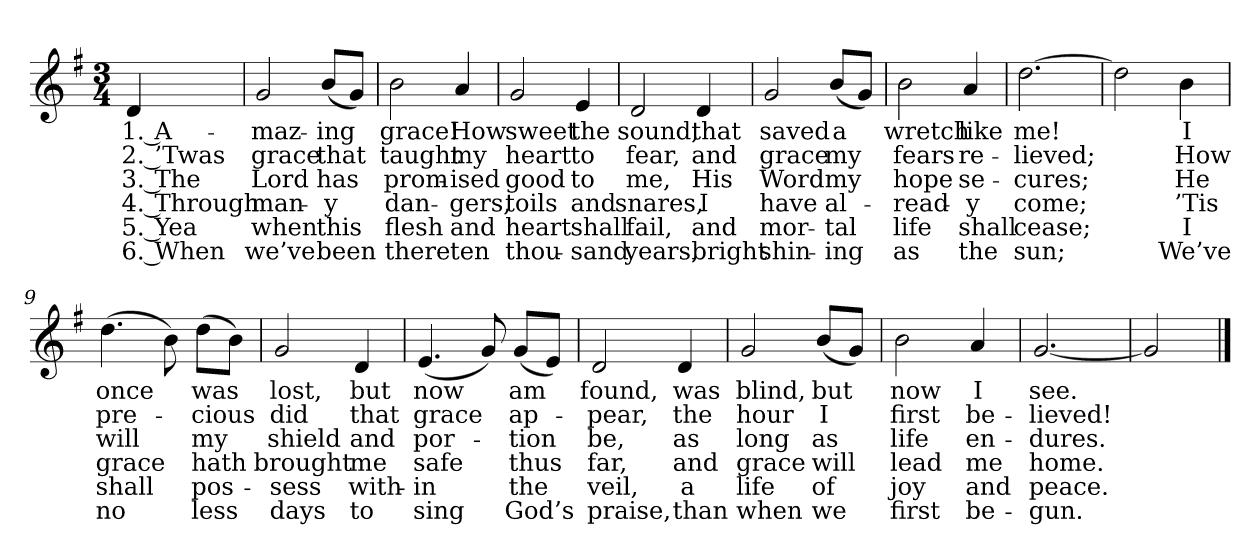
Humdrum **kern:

**kern	**text	**text	**text	**text	**text	**text
*part1	*part1	*part1	*part1	*part1	*part1	*part1
*staff1	*staff1	*staff1	*staff1	*staff1	*staff1	*staff1
*clefG2	*	*	*	*	*	*
*k[f#]	*	*	*	*	*	*
*G:	*	*	*	*	*	*
*M3/4	*	*	*	*	*	*
=	=	=	=	=	=	=
!	!LO:LY:b	!LO:LY:b	!LO:LY:b	!LO:LY:b	!LO:LY:b	!LO:LY:b
4d/	1. A-	2. ’Twas	3. The	4. Through	5. Yea	6. When
=1	=1	=1	=1	=1	=1	=1
!	!LO:LY:b	!LO:LY:b	!LO:LY:b	!LO:LY:b	!LO:LY:b	!LO:LY:b
2g/	-maz-	grace	Lord	man-	when	we’ve
!	!LO:LY:b	!LO:LY:b	!LO:LY:b	!LO:LY:b	!LO:LY:b	!LO:LY:b
(<8b/L	-ing	that	has	-y	this	been
8g/J)	.	.	.	.	.	.
=2	=2	=2	=2	=2	=2	=2
!	!LO:LY:b	!LO:LY:b	!LO:LY:b	!LO:LY:b	!LO:LY:b	!LO:LY:b
2b\	grace!	taught	prom-	dan-	flesh	there
!	!LO:LY:b	!LO:LY:b	!LO:LY:b	!LO:LY:b	!LO:LY:b	!LO:LY:b
4a/	How	my	-ised	-gers,	and	ten
=3	=3	=3	=3	=3	=3	=3
!	!LO:LY:b	!LO:LY:b	!LO:LY:b	!LO:LY:b	!LO:LY:b	!LO:LY:b
2g/	sweet	heart	good	toils	heart	thou-
!	!LO:LY:b	!LO:LY:b	!LO:LY:b	!LO:LY:b	!LO:LY:b	!LO:LY:b
4e/	the	to	to	and	shall	-sand
=4	=4	=4	=4	=4	=4	=4
!	!LO:LY:b	!LO:LY:b	!LO:LY:b	!LO:LY:b	!LO:LY:b	!LO:LY:b
2d/	sound,	fear,	me,	snares,	fail,	years,
!	!LO:LY:b	!LO:LY:b	!LO:LY:b	!LO:LY:b	!LO:LY:b	!LO:LY:b
4d/	that	and	His	I	and	bright
!!LO:LB:g=z
=5	=5	=5	=5	=5	=5	=5
!	!LO:LY:b	!LO:LY:b	!LO:LY:b	!LO:LY:b	!LO:LY:b	!LO:LY:b
2g/	saved	grace	Word	have	mor-	shin-
!	!LO:LY:b	!LO:LY:b	!LO:LY:b	!LO:LY:b	!LO:LY:b	!LO:LY:b
(<8b/L	a	my	my	al-	-tal	-ing
8g/J)	.	.	.	.	.	.
=6	=6	=6	=6	=6	=6	=6
!	!LO:LY:b	!LO:LY:b	!LO:LY:b	!LO:LY:b	!LO:LY:b	!LO:LY:b
2b\	wretch	fears	hope	-read-	life	as
!	!LO:LY:b	!LO:LY:b	!LO:LY:b	!LO:LY:b	!LO:LY:b	!LO:LY:b
4a/	like	re-	se-	-y	shall	the
=7	=7	=7	=7	=7	=7	=7
!	!LO:LY:b	!LO:LY:b	!LO:LY:b	!LO:LY:b	!LO:LY:b	!LO:LY:b
[2.dd\	me!	-lieved;	-cures;	come;	cease;	sun;
=8	=8	=8	=8	=8	=8	=8
2dd\]	.	.	.	.	.	.
!	!LO:LY:b	!LO:LY:b	!LO:LY:b	!LO:LY:b	!LO:LY:b	!LO:LY:b
4b\	I	How	He	’Tis	I	We’ve
=9	=9	=9	=9	=9	=9	=9
!	!LO:LY:b	!LO:LY:b	!LO:LY:b	!LO:LY:b	!LO:LY:b	!LO:LY:b
(>4.dd\	once	pre-	will	grace	shall	no
8b\)	.	.	.	.	.	.
!	!LO:LY:b	!LO:LY:b	!LO:LY:b	!LO:LY:b	!LO:LY:b	!LO:LY:b
(>8dd\L	was	-cious	my	hath	pos-	less
8b\J)	.	.	.	.	.	.
=10	=10	=10	=10	=10	=10	=10
!	!LO:LY:b	!LO:LY:b	!LO:LY:b	!LO:LY:b	!LO:LY:b	!LO:LY:b
2g/	lost,	did	shield	brought	-sess	days
!	!LO:LY:b	!LO:LY:b	!LO:LY:b	!LO:LY:b	!LO:LY:b	!LO:LY:b
4d/	but	that	and	me	with-	to
!!LO:LB:g=z
=11	=11	=11	=11	=11	=11	=11
!	!LO:LY:b	!LO:LY:b	!LO:LY:b	!LO:LY:b	!LO:LY:b	!LO:LY:b
(<4.e/	now	grace	por-	safe	-in	sing
8g/)	.	.	.	.	.	.
!	!LO:LY:b	!LO:LY:b	!LO:LY:b	!LO:LY:b	!LO:LY:b	!LO:LY:b
(<8g/L	am	ap-	-tion	thus	the	God’s
8e/J)	.	.	.	.	.	.
=12	=12	=12	=12	=12	=12	=12
!	!LO:LY:b	!LO:LY:b	!LO:LY:b	!LO:LY:b	!LO:LY:b	!LO:LY:b
2d/	found,	-pear,	be,	far,	veil,	praise,
!	!LO:LY:b	!LO:LY:b	!LO:LY:b	!LO:LY:b	!LO:LY:b	!LO:LY:b
4d/	was	the	as	and	a	than
=13	=13	=13	=13	=13	=13	=13
!	!LO:LY:b	!LO:LY:b	!LO:LY:b	!LO:LY:b	!LO:LY:b	!LO:LY:b
2g/	blind,	hour	long	grace	life	when
!	!LO:LY:b	!LO:LY:b	!LO:LY:b	!LO:LY:b	!LO:LY:b	!LO:LY:b
(<8b/L	but	I	as	will	of	we
8g/J)	.	.	.	.	.	.
=14	=14	=14	=14	=14	=14	=14
!	!LO:LY:b	!LO:LY:b	!LO:LY:b	!LO:LY:b	!LO:LY:b	!LO:LY:b
2b\	now	first	life	lead	joy	first
!	!LO:LY:b	!LO:LY:b	!LO:LY:b	!LO:LY:b	!LO:LY:b	!LO:LY:b
4a/	I	be-	en-	me	and	be-
=15	=15	=15	=15	=15	=15	=15
!	!LO:LY:b	!LO:LY:b	!LO:LY:b	!LO:LY:b	!LO:LY:b	!LO:LY:b
[2.g/	see.	-lieved!	-dures.	home.	peace.	-gun.
=16	=16	=16	=16	=16	=16	=16
2g/]	.	.	.	.	.	.
==	==	==	==	==	==	==
*-	*-	*-	*-	*-	*-	*-
